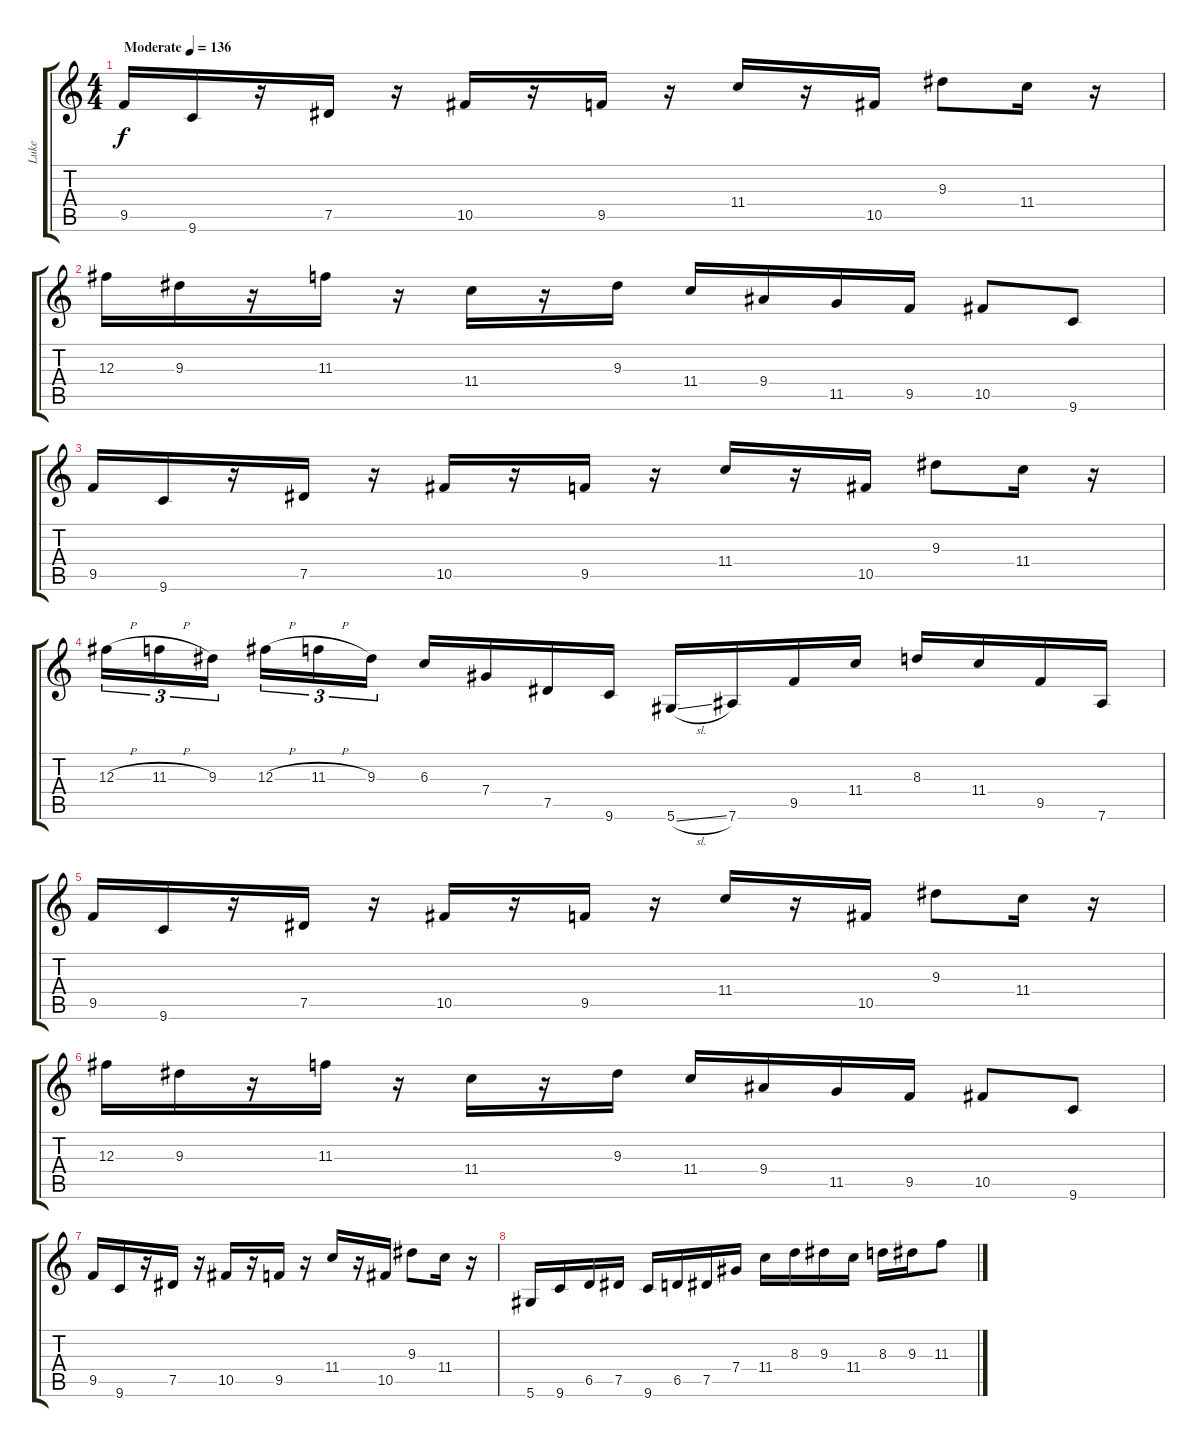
\track ("Luke" "Luke") {instrument overdrivenguitar}
\staff {score tabs}
\tuning (Eb4 Bb3 Gb3 Db3 Ab2 Eb2) {hide}
\ts (4 4)
\tempo (136 "Moderate")
\clef g2
\ks c
9.5.16{dy f instrument overdrivenguitar} 9.6.16 r.16 7.5.16 r.16 10.5.16 r.16 9.5.16 r.16 11.4.16 r.16 10.5.16 9.3.8 11.4.16 r.16 |
12.3.16 9.3.16 r.16 11.3.16 r.16 11.4.16 r.16 9.3.16 11.4.16 9.4.16 11.5.16 9.5.16 10.5.8 9.6.8 |
9.5.16 9.6.16 r.16 7.5.16 r.16 10.5.16 r.16 9.5.16 r.16 11.4.16 r.16 10.5.16 9.3.8 11.4.16 r.16 |
12.3{h}.16{tu (3 2)} 11.3{h}.16{tu (3 2)} 9.3.16{tu (3 2) beam splitsecondary} 12.3{h}.16{tu (3 2)} 11.3{h}.16{tu (3 2)} 9.3.16{tu (3 2)} 6.3.16 7.4.16 7.5.16 9.6.16 5.6{sl}.16 7.6.16 9.5.16 11.4.16 8.3.16 11.4.16 9.5.16 7.6.16 |
9.5.16 9.6.16 r.16 7.5.16 r.16 10.5.16 r.16 9.5.16 r.16 11.4.16 r.16 10.5.16 9.3.8 11.4.16 r.16 |
12.3.16 9.3.16 r.16 11.3.16 r.16 11.4.16 r.16 9.3.16 11.4.16 9.4.16 11.5.16 9.5.16 10.5.8 9.6.8 |
9.5.16 9.6.16 r.16 7.5.16 r.16 10.5.16 r.16 9.5.16 r.16 11.4.16 r.16 10.5.16 9.3.8 11.4.16 r.16 |
5.6.16 9.6.16 6.5.16 7.5.16 9.6.16 6.5.16 7.5.16 7.4.16 11.4.16 8.3.16 9.3.16 11.4.16 8.3.16 9.3.16 11.3.8
